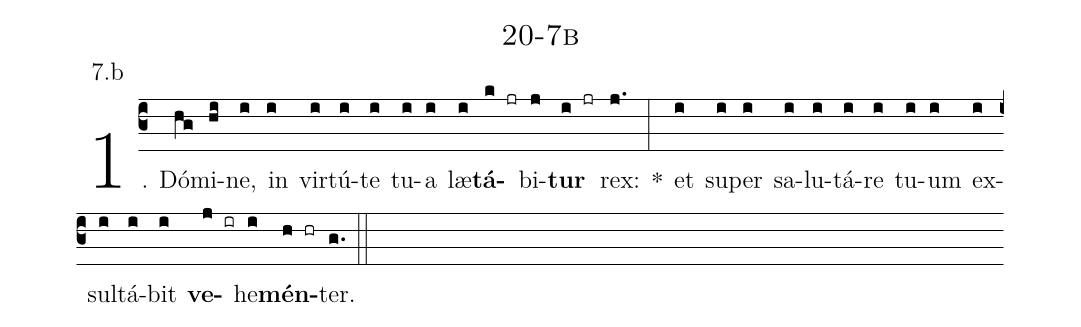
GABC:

name: 20-7b;
annotation: 7.b;
%%
(c3)1. Dó(hg)mi(hi)ne,(i) in(i) vir(i)tú(i)te(i) tu(i)a(i) læ(i)<b>tá</b>(k jr)bi(j)<b>tur</b>(i jr) rex:(j.) *(:) et(i) su(i)per(i) sa(i)lu(i)tá(i)re(i) tu(i)um(i) ex(i)sul(i)tá(i)bit(i) <b>ve</b>(j ir)he(i)<b>mén</b>(h hr)ter.(g.) (::)
